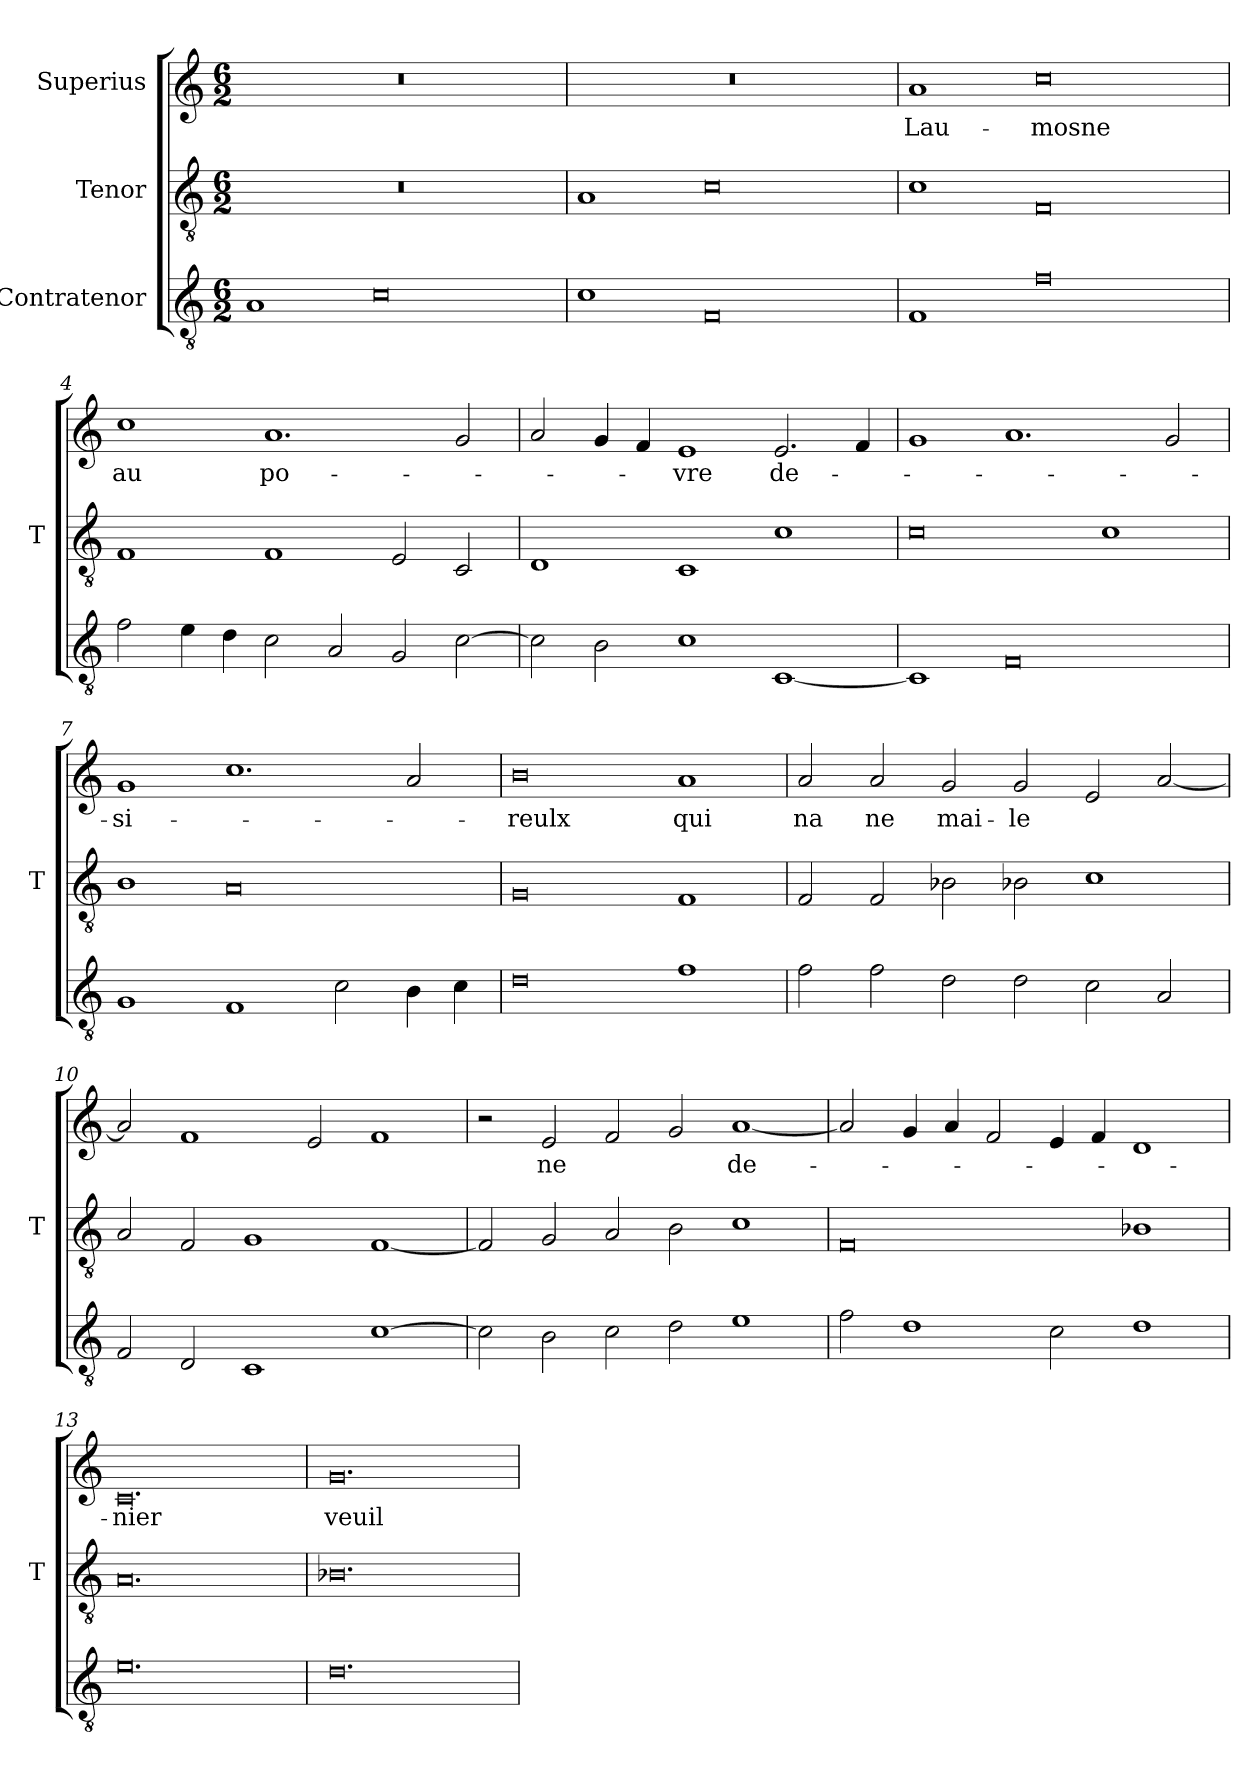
**kern	**kern	**kern	**text
*part3	*part2	*part1	*part1
*staff3	*staff2	*staff1	*staff1
*I"Contratenor	*I"Tenor	*I"Superius	*
*	*I'T	*	*
*clefGv2	*clefGv2	*clefG2	*
*M6/2	*M6/2	*M6/2	*
=1	=1	=1	=1
1A	0.r	0.r	.
0c	.	.	.
=2	=2	=2	=2
1c	1A	0.r	.
0F	0c	.	.
=3	=3	=3	=3
1F	1c	1a	Lau-
0f	0F	0cc	-mosne
=4	=4	=4	=4
2f	1F	1cc	-au
4e	.	.	.
4d	.	.	.
2c	1F	1.a	po-
2A	.	.	.
2G	2E	.	.
[2c	2C	2g	.
=5	=5	=5	=5
2c]	1D	2a	.
2B	.	4g	.
.	.	4f	.
1c	1C	1e	-vre
[1C	1c	2.e	de-
.	.	4f	.
=6	=6	=6	=6
1C]	0c	1g	.
0F	.	1.a	.
.	1c	.	.
.	.	2g	.
=7	=7	=7	=7
1G	1B	1g	-si-
1F	0A	1.cc	.
2c	.	.	.
4B	.	2a	.
4c	.	.	.
=8	=8	=8	=8
0d	0G	0b	-reulx
1f	1F	1a	-qui
=9	=9	=9	=9
2f	2F	2a	-na
2f	2F	2a	-ne
2d	2B-X	2g	mai-
2d	2B-X	2g	-le
2c	1c	2e	.
2A	.	[2a	.
=10	=10	=10	=10
2F	2A	2a]	.
2D	2F	1f	.
1C	1G	.	.
.	.	2e	.
[1c	[1F	1f	.
=11	=11	=11	=11
2c]	2F]	2r	.
2B	2G	2e	-ne
2c	2A	2f	.
2d	2B	2g	.
1e	1c	[1a	de-
=12	=12	=12	=12
2f	0F	2a]	.
1d	.	4g	.
.	.	4a	.
.	.	2f	.
2c	.	4e	.
.	.	4f	.
1d	1B-X	1d	.
=13	=13	=13	=13
0.e	0.A	0.c	-nier
=14	=14	=14	=14
0.d	0.B-X	0.g	veuil-
=	=	=	=
*-	*-	*-	*-
